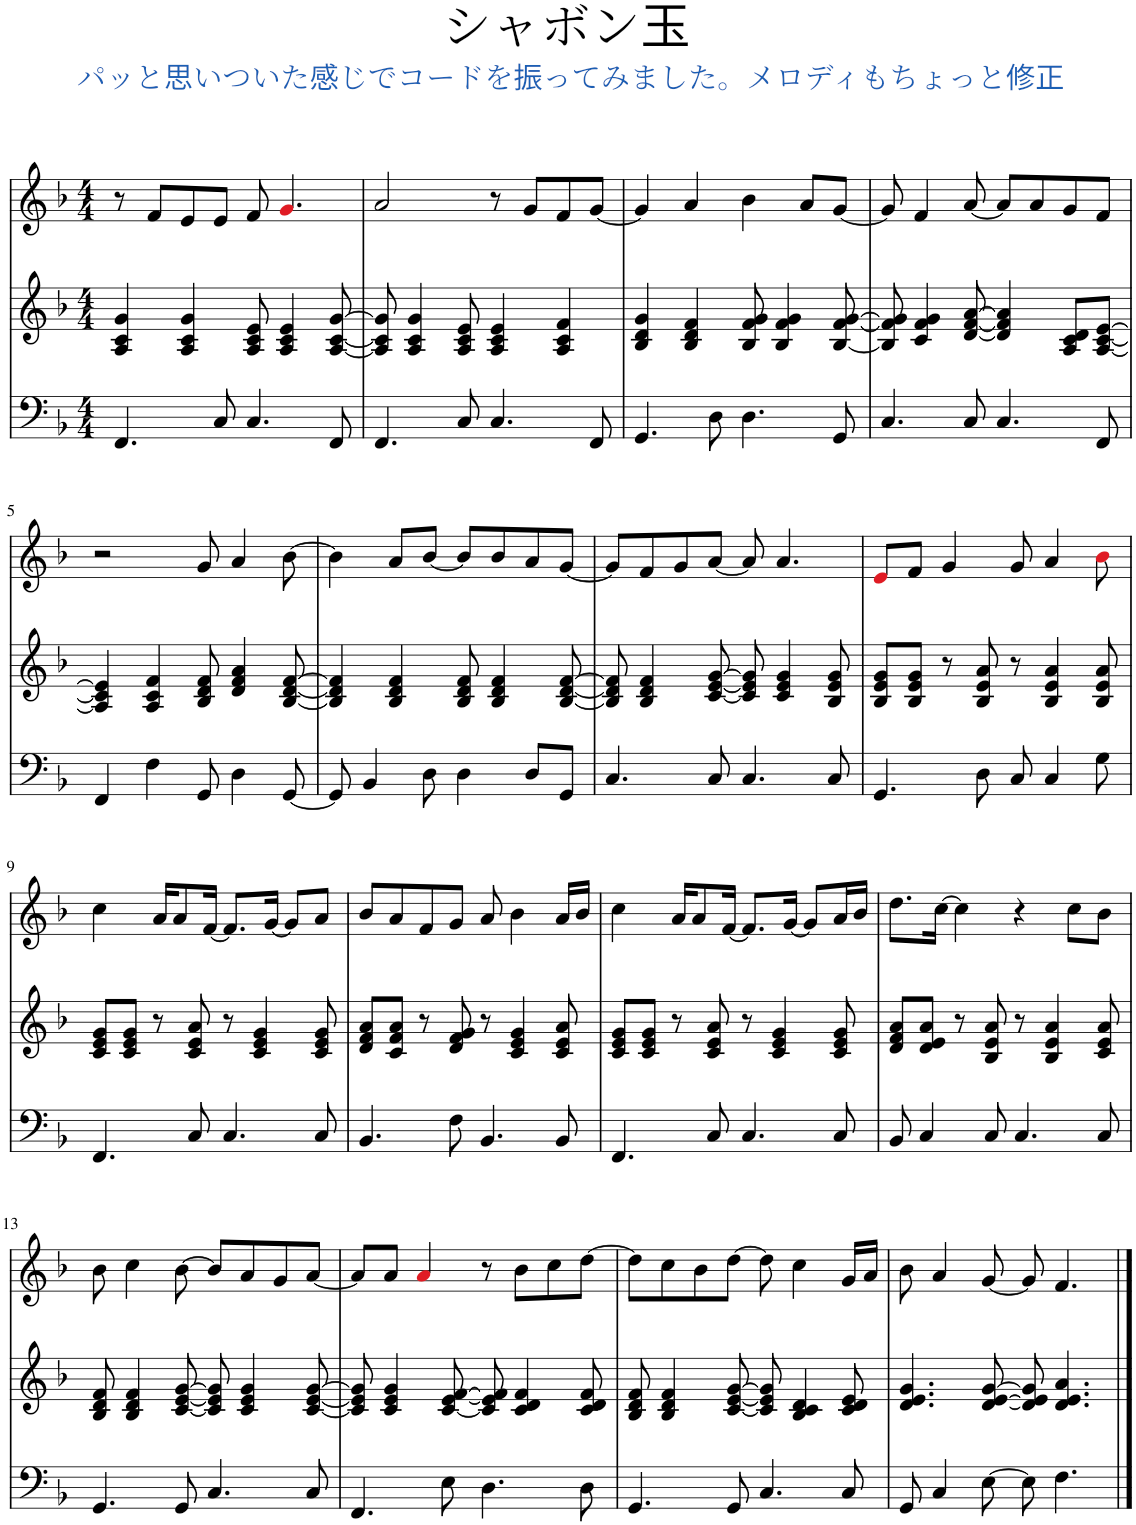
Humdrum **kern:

**kern	**kern	**kern
*part3	*part2	*part1
*staff3	*staff2	*staff1
*I"5弦エレキベース	*I"エレクトリックピアノ	*I"ピアノ
*clefF4	*clefG2	*clefG2
*Trd7c12	*	*
*k[b-]	*k[b-]	*k[b-]
*M4/4	*M4/4	*M4/4
=1	=1	=1
4.FF/	4A/ 4c/ 4g/	8r
.	.	8f/L
.	4A/ 4c/ 4g/	8e/
8C/	.	8e/J
4.C/	8A/ 8c/ 8e/	8f/
.	4A/ 4c/ 4e/	4.gi/
8FF/	[8A/ [8c/ [8g/	.
=2	=2	=2
4.FF/	8A/] 8c/] 8g/]	2a/
.	4A/ 4c/ 4g/	.
8C/	8A/ 8c/ 8e/	.
4.C/	4A/ 4c/ 4e/	8r
.	.	8g/L
.	4A/ 4c/ 4f/	8f/
8FF/	.	[8g/J
=3	=3	=3
4.GG/	4B-/ 4d/ 4g/	4g/]
.	4B-/ 4d/ 4f/	4a/
8D\	.	.
4.D\	8B-/ 8f/ 8g/	4b-\
.	4B-/ 4f/ 4g/	.
.	.	8a/L
8GG/	[8B-/ [8f/ [8g/	[8g/J
=4	=4	=4
4.C/	8B-/] 8f/] 8g/]	8g/]
.	4c/ 4f/ 4g/	4f/
8C/	[8d/ [8f/ [8a/	[8a/
4.C/	4d/] 4f/] 4a/]	8a/L]
.	.	8a/
.	8A/ 8c/ 8d/L	8g/
8FF/	[8A/ [8c/ [8e/J	8f/J
!!LO:LB:g=z
=5	=5	=5
4FF/	4A/] 4c/] 4e/]	2r
4F\	4A/ 4c/ 4f/	.
8GG/	8B-/ 8d/ 8f/	8g/
4D\	4d/ 4f/ 4a/	4a/
[8GG/	[8B-/ [8d/ [8f/	[8b-\
=6	=6	=6
8GG/]	4B-/] 4d/] 4f/]	4b-\]
4BB-/	.	.
.	4B-/ 4d/ 4f/	8a/L
8D\	.	[8b-/J
4D\	8B-/ 8d/ 8f/	8b-/L]
.	4B-/ 4d/ 4f/	8b-/
8D/L	.	8a/
8GG/J	[8B-/ [8d/ [8f/	[8g/J
=7	=7	=7
4.C/	8B-/] 8d/] 8f/]	8g/L]
.	4B-/ 4d/ 4f/	8f/
.	.	8g/
8C/	[8c/ [8e/ [8g/	[8a/J
4.C/	8c/] 8e/] 8g/]	8a/]
.	4c/ 4e/ 4g/	4.a/
8C/	8B-/ 8e/ 8g/	.
=8	=8	=8
4.GG/	8B-/ 8e/ 8g/L	8ei/L
.	8B-/ 8e/ 8g/J	8f/J
.	8r	4g/
8D\	8B-/ 8e/ 8a/	.
8C/	8r	8g/
4C/	4B-/ 4e/ 4a/	4a/
8G\	8B-/ 8e/ 8a/	8b-i\
!!LO:LB:g=z
=9	=9	=9
4.FF/	8c/ 8e/ 8g/L	4cc\
.	8c/ 8e/ 8g/J	.
.	8r	16a/KL
.	.	8a/
8C/	8c/ 8e/ 8a/	.
.	.	[16f/Jk
4.C/	8r	8.f/L]
.	4c/ 4e/ 4g/	.
.	.	[16g/Jk
.	.	8g/L]
8C/	8c/ 8e/ 8g/	8a/J
=10	=10	=10
4.BB-/	8d/ 8f/ 8a/L	8b-/L
.	8c/ 8f/ 8a/J	8a/
.	8r	8f/
8F\	8d/ 8f/ 8g/	8g/J
4.BB-/	8r	8a/
.	4c/ 4e/ 4g/	4b-\
8BB-/	8c/ 8e/ 8a/	16a/LL
.	.	16b-/JJ
=11	=11	=11
4.FF/	8c/ 8e/ 8g/L	4cc\
.	8c/ 8e/ 8g/J	.
.	8r	16a/KL
.	.	8a/
8C/	8c/ 8e/ 8a/	.
.	.	[16f/Jk
4.C/	8r	8.f/L]
.	4c/ 4e/ 4g/	.
.	.	[16g/Jk
.	.	8g/L]
8C/	8c/ 8e/ 8g/	16a/L
.	.	16b-/JJ
=12	=12	=12
8BB-/	8d/ 8f/ 8a/L	8.dd\L
4C/	8d/ 8e/ 8a/J	.
.	.	[16cc\Jk
.	8r	4cc\]
8C/	8B-/ 8e/ 8a/	.
4.C/	8r	4r
.	4B-/ 4e/ 4a/	.
.	.	8cc\L
8C/	8c/ 8e/ 8a/	8b-\J
!!LO:LB:g=z
=13	=13	=13
4.GG/	8B-/ 8d/ 8f/	8b-\
.	4B-/ 4d/ 4f/	4cc\
8GG/	[8c/ [8e/ [8g/	[8b-\
4.C/	8c/] 8e/] 8g/]	8b-/L]
.	4c/ 4e/ 4g/	8a/
.	.	8g/
8C/	[8c/ [8e/ [8g/	[8a/J
=14	=14	=14
4.FF/	8c/] 8e/] 8g/]	8a/L]
.	4c/ 4e/ 4g/	8a/J
.	.	4ai/
8E\	[8c/ [8e/ [8f/	.
4.D\	8c/] 8e/] 8f/]	8r
.	4c/ 4d/ 4f/	8b-\L
.	.	8cc\
8D\	8c/ 8d/ 8f/	[8dd\J
=15	=15	=15
4.GG/	8B-/ 8d/ 8f/	8dd\L]
.	4B-/ 4d/ 4f/	8cc\
.	.	8b-\
8GG/	[8c/ [8e/ [8g/	[8dd\J
4.C/	8c/] 8e/] 8g/]	8dd\]
.	4B-/ 4c/ 4d/	4cc\
8C/	8c/ 8d/ 8e/	16g/LL
.	.	16a/JJ
=16	=16	=16
8GG/	4.d/ 4.e/ 4.g/	8b-\
4C/	.	4a/
[8E\	[8d/ [8e/ [8g/	[8g/
8E\]	8d/] 8e/] 8g/]	8g/]
4.F\	4.d/ 4.e/ 4.a/	4.f/
==	==	==
*-	*-	*-
